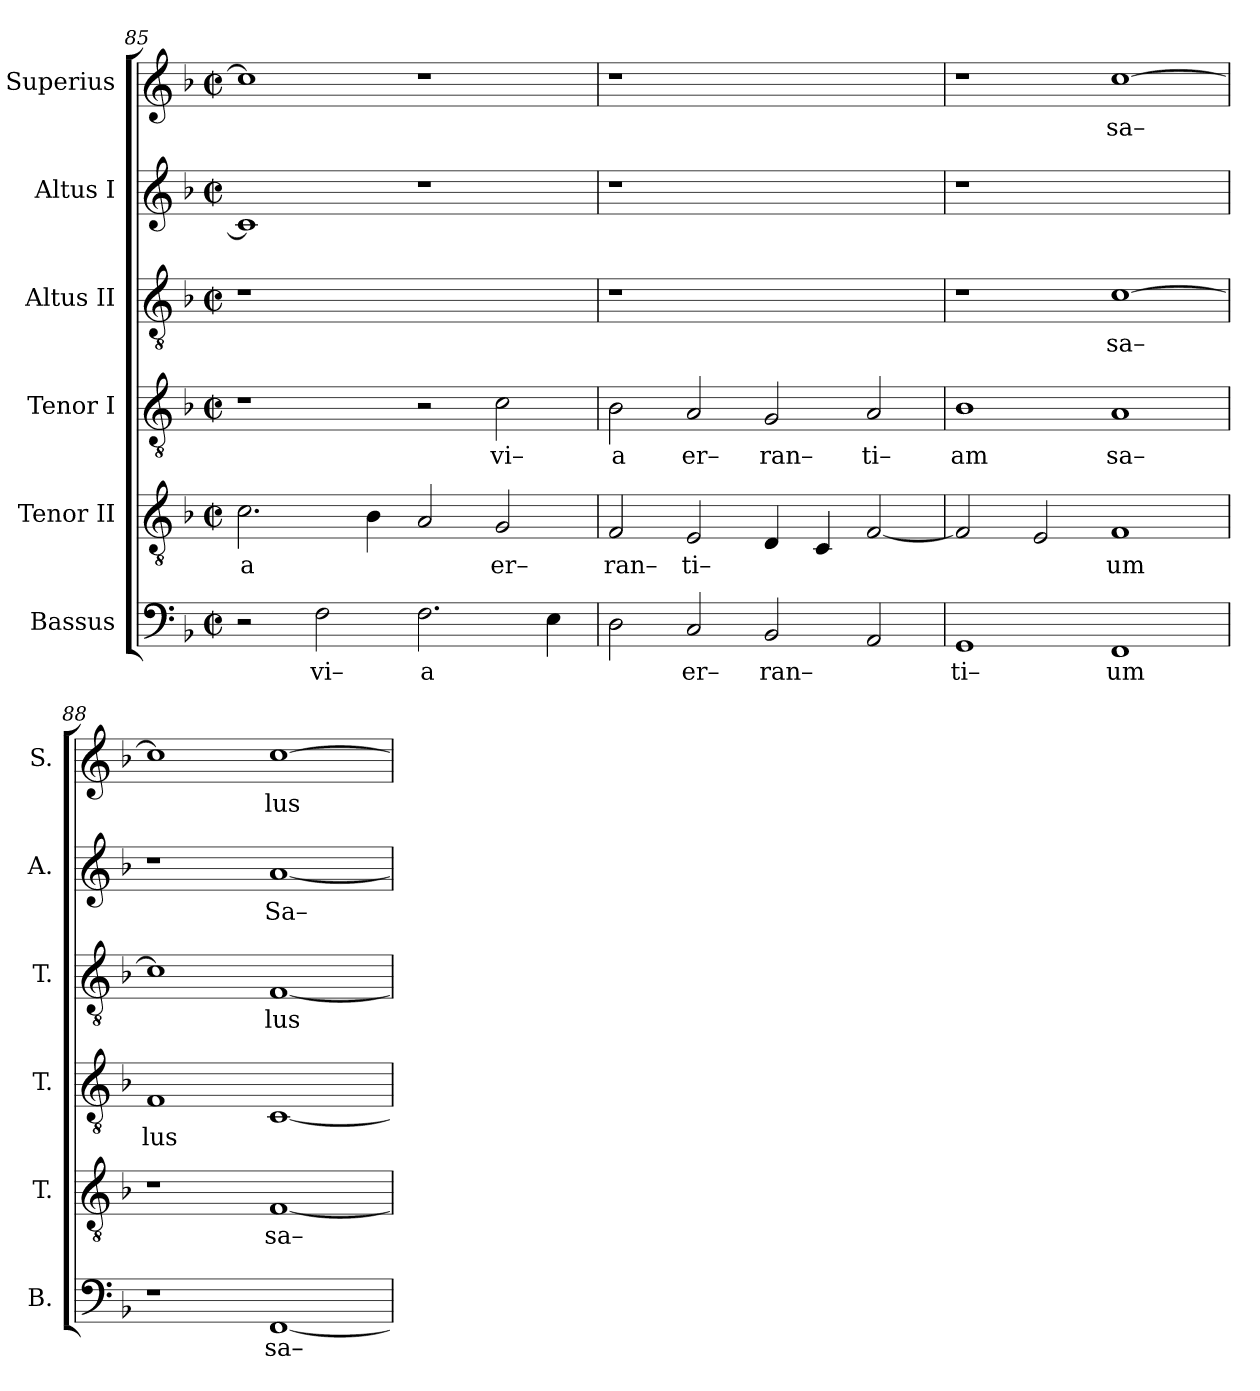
**kern	**text	**kern	**text	**kern	**text	**kern	**text	**kern	**text	**kern	**text
*part6	*part6	*part5	*part5	*part4	*part4	*part3	*part3	*part2	*part2	*part1	*part1
*staff6	*staff6	*staff5	*staff5	*staff4	*staff4	*staff3	*staff3	*staff2	*staff2	*staff1	*staff1
*I"Bassus	*	*I"Tenor II	*	*I"Tenor I	*	*I"Altus II	*	*I"Altus I	*	*I"Superius	*
*I'B.	*	*I'T.	*	*I'T.	*	*I'T.	*	*I'A.	*	*I'S.	*
*clefF4	*	*clefGv2	*	*clefGv2	*	*clefGv2	*	*clefG2	*	*clefG2	*
*	*	*ITrd7c12	*	*ITrd7c12	*	*ITrd7c12	*	*	*	*	*
*k[b-]	*	*k[b-]	*	*k[b-]	*	*k[b-]	*	*k[b-]	*	*k[b-]	*
*F:	*	*F:	*	*F:	*	*F:	*	*F:	*	*F:	*
*M2/2	*	*M2/2	*	*M2/2	*	*M2/2	*	*M2/2	*	*M2/2	*
*met(c|)	*	*met(c|)	*	*met(c|)	*	*met(c|)	*	*met(c|)	*	*met(c|)	*
=85	=85	=85	=85	=85	=85	=85	=85	=85	=85	=85	=85
!	!	!	!LO:LY:b:color=#000000	!	!	!LO:N:vis=1	!	!	!	!	!
2r	.	2.Ci\	a	1r	.	1r	.	1ci]	.	1cci]	.
!	!LO:LY:b:color=#000000	!	!	!	!	!	!	!	!	!	!
2Fi\	vi–	.	.	.	.	.	.	.	.	.	.
.	.	4BB-i\	.	.	.	.	.	.	.	.	.
!	!LO:LY:b:color=#000000	!	!	!	!	!	!	!	!	!	!
2.Fi\	a	2AAi/	.	2r	.	1ryy	.	1r	.	1r	.
!	!	!	!LO:LY:b:color=#000000	!	!	!	!	!	!	!	!
!	!	!	!	!	!LO:LY:b:color=#000000	!	!	!	!	!	!
.	.	2GGi/	er–	2Ci\	vi–	.	.	.	.	.	.
4Ei\	.	.	.	.	.	.	.	.	.	.	.
!!LO:LB:g=z
=86	=86	=86	=86	=86	=86	=86	=86	=86	=86	=86	=86
!	!	!	!LO:LY:b:color=#000000	!	!	!	!	!	!	!	!
!	!	!	!	!	!LO:LY:b:color=#000000	!LO:N:vis=1	!	!LO:N:vis=1	!	!LO:N:vis=1	!
2Di\	.	2FFi/	ran–	2BB-i\	a	1r	.	1r	.	1r	.
!	!LO:LY:b:color=#000000	!	!	!	!	!	!	!	!	!	!
!	!	!	!LO:LY:b:color=#000000	!	!	!	!	!	!	!	!
!	!	!	!	!	!LO:LY:b:color=#000000	!	!	!	!	!	!
2Ci/	er–	2EEi/	ti–	2AAi/	er–	.	.	.	.	.	.
!	!LO:LY:b:color=#000000	!	!	!	!	!	!	!	!	!	!
!	!	!	!	!	!LO:LY:b:color=#000000	!	!	!	!	!	!
2BB-i/	ran–	4DDi/	.	2GGi/	ran–	1ryy	.	1ryy	.	1ryy	.
.	.	4CCi/	.	.	.	.	.	.	.	.	.
!	!	!	!	!	!LO:LY:b:color=#000000	!	!	!	!	!	!
2AAi/	.	[<2FFi/	.	2AAi/	ti–	.	.	.	.	.	.
=87	=87	=87	=87	=87	=87	=87	=87	=87	=87	=87	=87
!	!LO:LY:b:color=#000000	!	!	!	!	!	!	!	!	!	!
!	!	!	!	!	!LO:LY:b:color=#000000	!	!	!LO:N:vis=1	!	!	!
1GGi	ti–	2FFi/]	.	1BB-i	am	1r	.	1r	.	1r	.
.	.	2EEi/	.	.	.	.	.	.	.	.	.
!	!LO:LY:b:color=#000000	!	!	!	!	!	!	!	!	!	!
!	!	!	!LO:LY:b:color=#000000	!	!	!	!	!	!	!	!
!	!	!	!	!	!LO:LY:b:color=#000000	!	!	!	!	!	!
!	!	!	!	!	!	!	!LO:LY:b:color=#000000	!	!	!	!
!	!	!	!	!	!	!	!	!	!	!	!LO:LY:b:color=#000000
1FFi	um	1FFi	um	1AAi	sa–	[>1Ci	sa–	1ryy	.	[>1cci	sa–
=88	=88	=88	=88	=88	=88	=88	=88	=88	=88	=88	=88
!	!	!	!	!	!LO:LY:b:color=#000000	!	!	!	!	!	!
1r	.	1r	.	1FFi	lus	1Ci]	.	1r	.	1cci]	.
!	!LO:LY:b:color=#000000	!	!	!	!	!	!	!	!	!	!
!	!	!	!LO:LY:b:color=#000000	!	!	!	!	!	!	!	!
!	!	!	!	!	!	!	!LO:LY:b:color=#000000	!	!	!	!
!	!	!	!	!	!	!	!	!	!LO:LY:b:color=#000000	!	!
!	!	!	!	!	!	!	!	!	!	!	!LO:LY:b:color=#000000
[<1FFi	sa–	[<1FFi	sa–	[<1CCi	.	[<1FFi	lus	[<1ai	Sa–	[>1cci	lus
=	=	=	=	=	=	=	=	=	=	=	=
*-	*-	*-	*-	*-	*-	*-	*-	*-	*-	*-	*-
